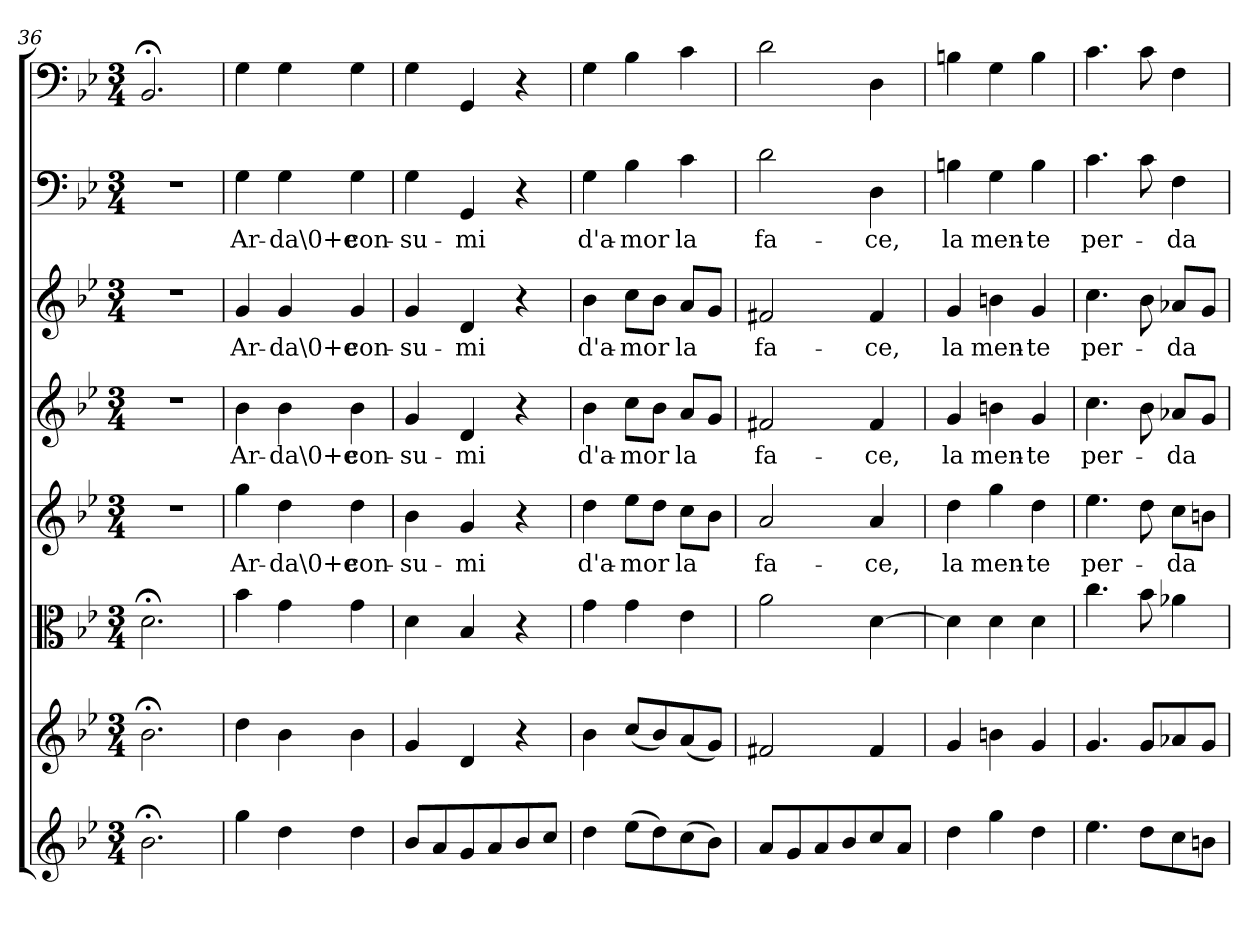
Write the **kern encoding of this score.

**kern	**kern	**kern	**kern	**text	**kern	**text	**kern	**text	**kern	**text	**kern
*part8	*part7	*part6	*part5	*part5	*part4	*part4	*part3	*part3	*part2	*part2	*part1
*staff8	*staff7	*staff6	*staff5	*staff5	*staff4	*staff4	*staff3	*staff3	*staff2	*staff2	*staff1
*clefG2	*clefG2	*clefC3	*clefG2	*	*clefG2	*	*clefG2	*	*clefF4	*	*clefF4
*k[b-e-]	*k[b-e-]	*k[b-e-]	*k[b-e-]	*	*k[b-e-]	*	*k[b-e-]	*	*k[b-e-]	*	*k[b-e-]
*B-:	*B-:	*B-:	*B-:	*	*B-:	*	*B-:	*	*B-:	*	*B-:
*M3/4	*M3/4	*M3/4	*M3/4	*	*M3/4	*	*M3/4	*	*M3/4	*	*M3/4
=36	=36	=36	=36	=36	=36	=36	=36	=36	=36	=36	=36
2.b-;<\	2.b-;<\	2.d;<\	2.r	.	2.r	.	2.r	.	2.r	.	2.BB-;</
=37	=37	=37	=37	=37	=37	=37	=37	=37	=37	=37	=37
4gg\	4dd\	4b-\	4gg\	Ar-	4b-\	Ar-	4g/	Ar-	4G\	Ar-	4G\
4dd\	4b-\	4g\	4dd\	-da\0+e	4b-\	-da\0+e	4g/	-da\0+e	4G\	-da\0+e	4G\
4dd\	4b-\	4g\	4dd\	con-	4b-\	con-	4g/	con-	4G\	con-	4G\
=38	=38	=38	=38	=38	=38	=38	=38	=38	=38	=38	=38
8b-/L	4g/	4d\	4b-\	-su-	4g/	-su-	4g/	-su-	4G\	-su-	4G\
8a/	.	.	.	.	.	.	.	.	.	.	.
8g/	4d/	4B-/	4g/	-mi	4d/	-mi	4d/	-mi	4GG/	-mi	4GG/
8a/	.	.	.	.	.	.	.	.	.	.	.
8b-/	4r	4r	4r	.	4r	.	4r	.	4r	.	4r
8cc/J	.	.	.	.	.	.	.	.	.	.	.
=39	=39	=39	=39	=39	=39	=39	=39	=39	=39	=39	=39
4dd\	4b-\	4g\	4dd\	d'a-	4b-\	d'a-	4b-\	d'a-	4G\	d'a-	4G\
(8ee-\L	(8cc/L	4g\	8ee-\L	-mor	8cc\L	-mor	8cc\L	-mor	4B-\	-mor	4B-\
8dd\)	8b-/)	.	8dd\J	.	8b-\J	.	8b-\J	.	.	.	.
(8cc\	(8a/	4e-\	8cc\L	la	8a/L	la	8a/L	la	4c\	la	4c\
8b-\J)	8g/J)	.	8b-\J	.	8g/J	.	8g/J	.	.	.	.
=40	=40	=40	=40	=40	=40	=40	=40	=40	=40	=40	=40
8a/L	2f#X/	2a\	2a/	fa-	2f#X/	fa-	2f#X/	fa-	2d\	fa-	2d\
8g/	.	.	.	.	.	.	.	.	.	.	.
8a/	.	.	.	.	.	.	.	.	.	.	.
8b-/	.	.	.	.	.	.	.	.	.	.	.
8cc/	4f#/	[4d\	4a/	-ce,	4f#/	-ce,	4f#/	-ce,	4D\	-ce,	4D\
8a/J	.	.	.	.	.	.	.	.	.	.	.
=41	=41	=41	=41	=41	=41	=41	=41	=41	=41	=41	=41
4dd\	4g/	4d\]	4dd\	la	4g/	la	4g/	la	4Bn\	la	4Bn\
4gg\	4bn\	4d\	4gg\	men-	4bn\	men-	4bn\	men-	4G\	men-	4G\
4dd\	4g/	4d\	4dd\	-te	4g/	-te	4g/	-te	4B\	-te	4B\
=42	=42	=42	=42	=42	=42	=42	=42	=42	=42	=42	=42
4.ee-\	4.g/	4.cc\	4.ee-\	per-	4.cc\	per-	4.cc\	per-	4.c\	per-	4.c\
8dd\L	8g/L	8b-\	8dd\	.	8b-\	.	8b-\	.	8c\	.	8c\
8cc\	8a-X/	4a-X\	8cc\L	-da	8a-X/L	-da	8a-X/L	-da	4F\	-da	4F\
8bn\J	8g/J	.	8bn\J	.	8g/J	.	8g/J	.	.	.	.
=	=	=	=	=	=	=	=	=	=	=	=
*-	*-	*-	*-	*-	*-	*-	*-	*-	*-	*-	*-
